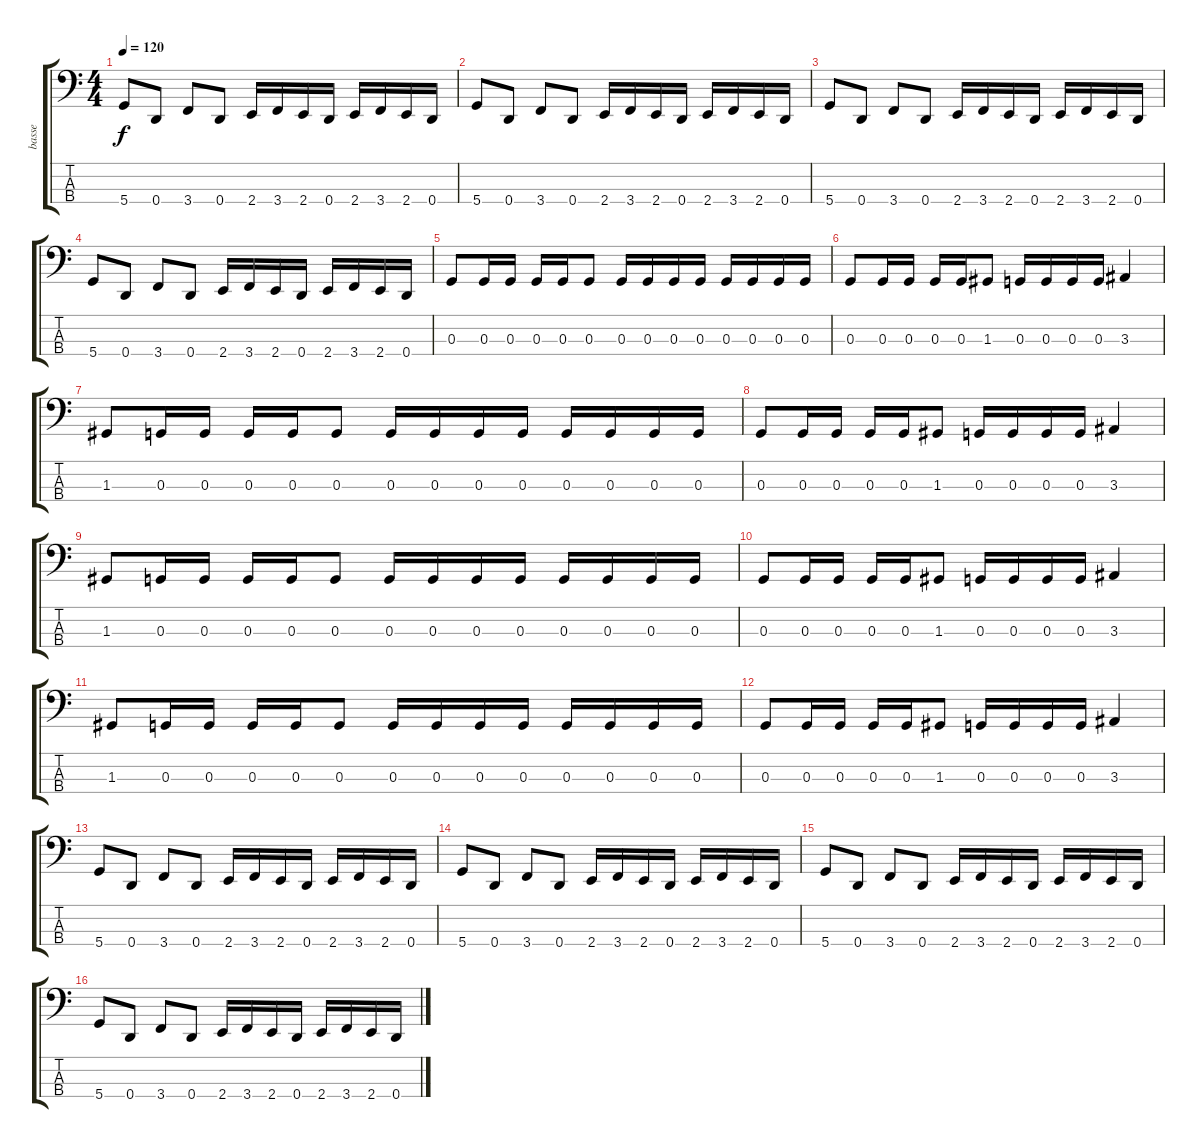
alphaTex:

\track ("basse" "basse") {instrument electricbasspick}
\staff {score tabs}
\tuning (F2 C2 G1 D1) {hide}
\ts (4 4)
\tempo 120
\clef f4
\ks c
5.4.8{dy f} 0.4.8 3.4.8 0.4.8 2.4.16 3.4.16 2.4.16 0.4.16 2.4.16 3.4.16 2.4.16 0.4.16 |
5.4.8 0.4.8 3.4.8 0.4.8 2.4.16 3.4.16 2.4.16 0.4.16 2.4.16 3.4.16 2.4.16 0.4.16 |
5.4.8 0.4.8 3.4.8 0.4.8 2.4.16 3.4.16 2.4.16 0.4.16 2.4.16 3.4.16 2.4.16 0.4.16 |
5.4.8 0.4.8 3.4.8 0.4.8 2.4.16 3.4.16 2.4.16 0.4.16 2.4.16 3.4.16 2.4.16 0.4.16 |
0.3.8 0.3.16 0.3.16 0.3.16 0.3.16 0.3.8 0.3.16 0.3.16 0.3.16 0.3.16 0.3.16 0.3.16 0.3.16 0.3.16 |
0.3.8 0.3.16 0.3.16 0.3.16 0.3.16 1.3.8 0.3.16 0.3.16 0.3.16 0.3.16 3.3.4 |
1.3.8 0.3.16 0.3.16 0.3.16 0.3.16 0.3.8 0.3.16 0.3.16 0.3.16 0.3.16 0.3.16 0.3.16 0.3.16 0.3.16 |
0.3.8 0.3.16 0.3.16 0.3.16 0.3.16 1.3.8 0.3.16 0.3.16 0.3.16 0.3.16 3.3.4 |
1.3.8 0.3.16 0.3.16 0.3.16 0.3.16 0.3.8 0.3.16 0.3.16 0.3.16 0.3.16 0.3.16 0.3.16 0.3.16 0.3.16 |
0.3.8 0.3.16 0.3.16 0.3.16 0.3.16 1.3.8 0.3.16 0.3.16 0.3.16 0.3.16 3.3.4 |
1.3.8 0.3.16 0.3.16 0.3.16 0.3.16 0.3.8 0.3.16 0.3.16 0.3.16 0.3.16 0.3.16 0.3.16 0.3.16 0.3.16 |
0.3.8 0.3.16 0.3.16 0.3.16 0.3.16 1.3.8 0.3.16 0.3.16 0.3.16 0.3.16 3.3.4 |
5.4.8 0.4.8 3.4.8 0.4.8 2.4.16 3.4.16 2.4.16 0.4.16 2.4.16 3.4.16 2.4.16 0.4.16 |
5.4.8 0.4.8 3.4.8 0.4.8 2.4.16 3.4.16 2.4.16 0.4.16 2.4.16 3.4.16 2.4.16 0.4.16 |
5.4.8 0.4.8 3.4.8 0.4.8 2.4.16 3.4.16 2.4.16 0.4.16 2.4.16 3.4.16 2.4.16 0.4.16 |
5.4.8 0.4.8 3.4.8 0.4.8 2.4.16 3.4.16 2.4.16 0.4.16 2.4.16 3.4.16 2.4.16 0.4.16
